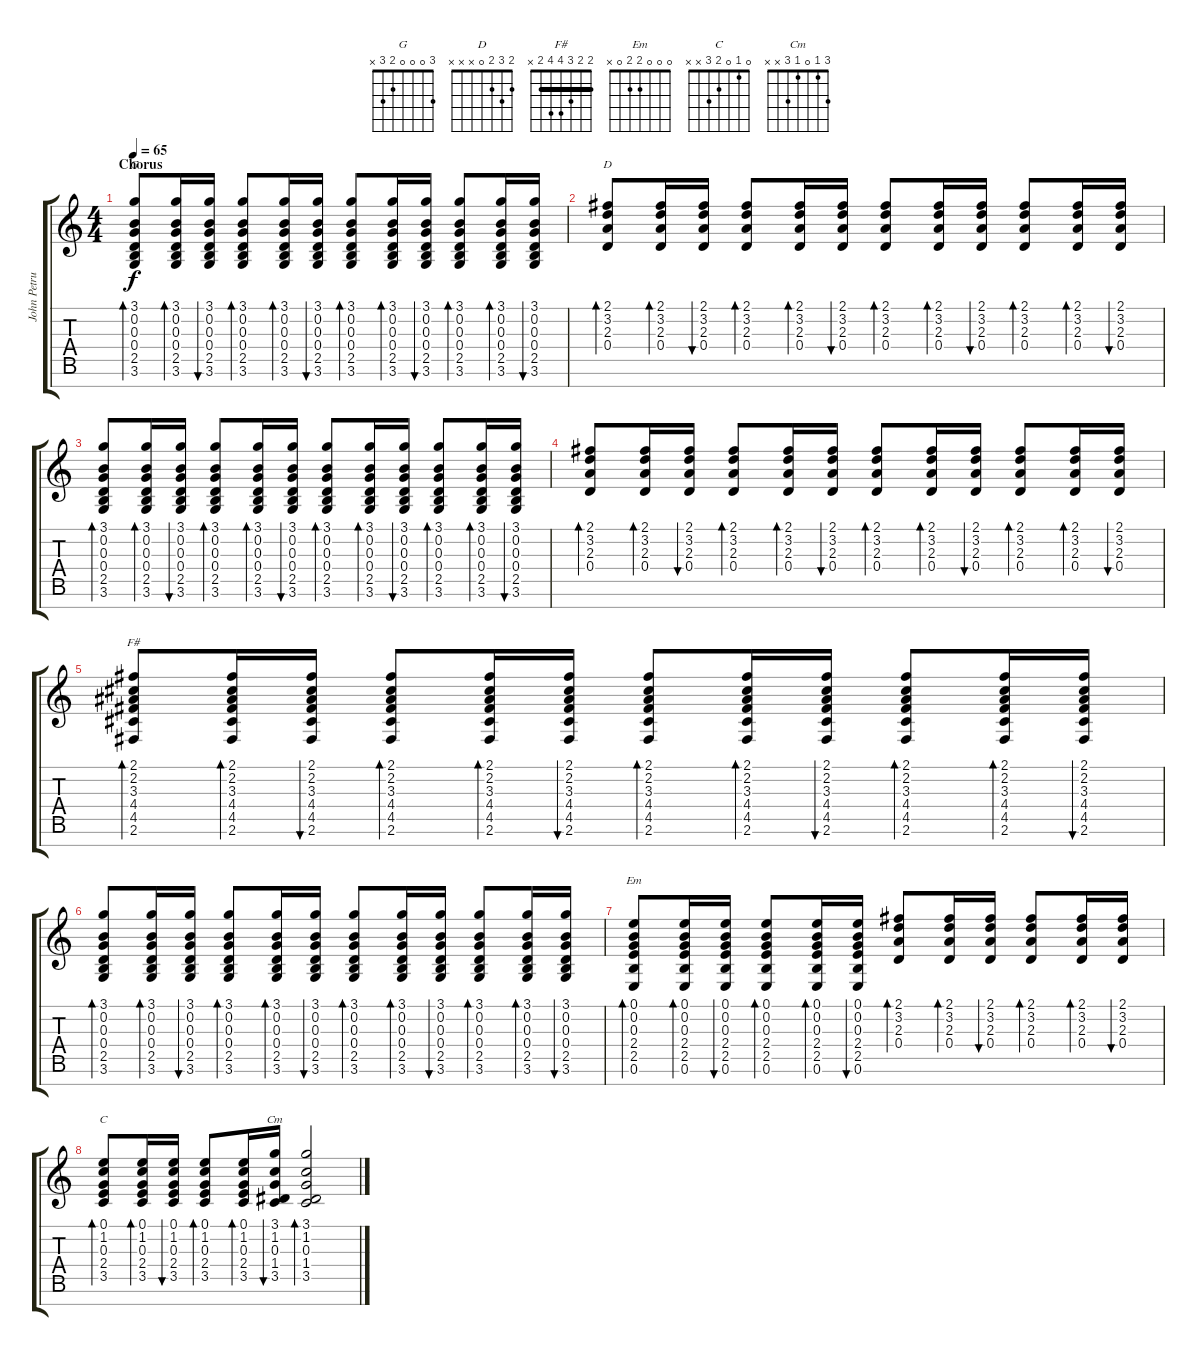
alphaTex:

\track ("John Petrucci" "John Petru") {instrument acousticguitarsteel}
\staff {score tabs}
\tuning (E4 B3 G3 D3 A2 E2 B1) {hide}
\chord ("G" 3 0 0 0 2 3 x)
\chord ("D" 2 3 2 0 x x x)
\chord ("F#" 2 2 3 4 4 2 x) {barre 2}
\chord ("Em" 0 0 0 2 2 0 x)
\chord ("C" 0 1 0 2 3 x x)
\chord ("Cm" 3 1 0 1 3 x x)
\ts (4 4)
\section ("" "Chorus")
\tempo 65
\clef g2
\ks c
(3.1 0.2 0.3 0.4 2.5 3.6).8{bd 60 ch "G" dy f} (3.1 0.2 0.3 0.4 2.5 3.6).16{bd 60} (3.1 0.2 0.3 0.4 2.5 3.6).16{bu 60} (3.1 0.2 0.3 0.4 2.5 3.6).8{bd 60} (3.1 0.2 0.3 0.4 2.5 3.6).16{bd 60} (3.1 0.2 0.3 0.4 2.5 3.6).16{bu 60} (3.1 0.2 0.3 0.4 2.5 3.6).8{bd 60} (3.1 0.2 0.3 0.4 2.5 3.6).16{bd 60} (3.1 0.2 0.3 0.4 2.5 3.6).16{bu 60} (3.1 0.2 0.3 0.4 2.5 3.6).8{bd 60} (3.1 0.2 0.3 0.4 2.5 3.6).16{bd 60} (3.1 0.2 0.3 0.4 2.5 3.6).16{bu 60} |
(2.1 3.2 2.3 0.4).8{bd 60 ch "D"} (2.1 3.2 2.3 0.4).16{bd 60} (2.1 3.2 2.3 0.4).16{bu 60} (2.1 3.2 2.3 0.4).8{bd 60} (2.1 3.2 2.3 0.4).16{bd 60} (2.1 3.2 2.3 0.4).16{bu 60} (2.1 3.2 2.3 0.4).8{bd 60} (2.1 3.2 2.3 0.4).16{bd 60} (2.1 3.2 2.3 0.4).16{bu 60} (2.1 3.2 2.3 0.4).8{bd 60} (2.1 3.2 2.3 0.4).16{bd 60} (2.1 3.2 2.3 0.4).16{bu 60} |
(3.1 0.2 0.3 0.4 2.5 3.6).8{bd 60} (3.1 0.2 0.3 0.4 2.5 3.6).16{bd 60} (3.1 0.2 0.3 0.4 2.5 3.6).16{bu 60} (3.1 0.2 0.3 0.4 2.5 3.6).8{bd 60} (3.1 0.2 0.3 0.4 2.5 3.6).16{bd 60} (3.1 0.2 0.3 0.4 2.5 3.6).16{bu 60} (3.1 0.2 0.3 0.4 2.5 3.6).8{bd 60} (3.1 0.2 0.3 0.4 2.5 3.6).16{bd 60} (3.1 0.2 0.3 0.4 2.5 3.6).16{bu 60} (3.1 0.2 0.3 0.4 2.5 3.6).8{bd 60} (3.1 0.2 0.3 0.4 2.5 3.6).16{bd 60} (3.1 0.2 0.3 0.4 2.5 3.6).16{bu 60} |
(2.1 3.2 2.3 0.4).8{bd 60} (2.1 3.2 2.3 0.4).16{bd 60} (2.1 3.2 2.3 0.4).16{bu 60} (2.1 3.2 2.3 0.4).8{bd 60} (2.1 3.2 2.3 0.4).16{bd 60} (2.1 3.2 2.3 0.4).16{bu 60} (2.1 3.2 2.3 0.4).8{bd 60} (2.1 3.2 2.3 0.4).16{bd 60} (2.1 3.2 2.3 0.4).16{bu 60} (2.1 3.2 2.3 0.4).8{bd 60} (2.1 3.2 2.3 0.4).16{bd 60} (2.1 3.2 2.3 0.4).16{bu 60} |
(2.1 2.2 3.3 4.4 4.5 2.6).8{bd 60 ch "F#"} (2.1 2.2 3.3 4.4 4.5 2.6).16{bd 60} (2.1 2.2 3.3 4.4 4.5 2.6).16{bu 60} (2.1 2.2 3.3 4.4 4.5 2.6).8{bd 60} (2.1 2.2 3.3 4.4 4.5 2.6).16{bd 60} (2.1 2.2 3.3 4.4 4.5 2.6).16{bu 60} (2.1 2.2 3.3 4.4 4.5 2.6).8{bd 60} (2.1 2.2 3.3 4.4 4.5 2.6).16{bd 60} (2.1 2.2 3.3 4.4 4.5 2.6).16{bu 60} (2.1 2.2 3.3 4.4 4.5 2.6).8{bd 60} (2.1 2.2 3.3 4.4 4.5 2.6).16{bd 60} (2.1 2.2 3.3 4.4 4.5 2.6).16{bu 60} |
(3.1 0.2 0.3 0.4 2.5 3.6).8{bd 60} (3.1 0.2 0.3 0.4 2.5 3.6).16{bd 60} (3.1 0.2 0.3 0.4 2.5 3.6).16{bu 60} (3.1 0.2 0.3 0.4 2.5 3.6).8{bd 60} (3.1 0.2 0.3 0.4 2.5 3.6).16{bd 60} (3.1 0.2 0.3 0.4 2.5 3.6).16{bu 60} (3.1 0.2 0.3 0.4 2.5 3.6).8{bd 60} (3.1 0.2 0.3 0.4 2.5 3.6).16{bd 60} (3.1 0.2 0.3 0.4 2.5 3.6).16{bu 60} (3.1 0.2 0.3 0.4 2.5 3.6).8{bd 60} (3.1 0.2 0.3 0.4 2.5 3.6).16{bd 60} (3.1 0.2 0.3 0.4 2.5 3.6).16{bu 60} |
(0.1 0.2 0.3 2.4 2.5 0.6).8{bd 60 ch "Em"} (0.1 0.2 0.3 2.4 2.5 0.6).16{bd 60} (0.1 0.2 0.3 2.4 2.5 0.6).16{bu 60} (0.1 0.2 0.3 2.4 2.5 0.6).8{bd 60} (0.1 0.2 0.3 2.4 2.5 0.6).16{bd 60} (0.1 0.2 0.3 2.4 2.5 0.6).16{bu 60} (2.1 3.2 2.3 0.4).8{bd 60} (2.1 3.2 2.3 0.4).16{bd 60} (2.1 3.2 2.3 0.4).16{bu 60} (2.1 3.2 2.3 0.4).8{bd 60} (2.1 3.2 2.3 0.4).16{bd 60} (2.1 3.2 2.3 0.4).16{bu 60} |
(0.1 1.2 0.3 2.4 3.5).8{bd 60 ch "C"} (0.1 1.2 0.3 2.4 3.5).16{bd 60} (0.1 1.2 0.3 2.4 3.5).16{bu 60} (0.1 1.2 0.3 2.4 3.5).8{bd 60} (0.1 1.2 0.3 2.4 3.5).16{bd 60} (3.1 1.2 0.3 1.4 3.5).16{bu 60 ch "Cm"} (3.1 1.2 0.3 1.4 3.5).2{bd 60}
